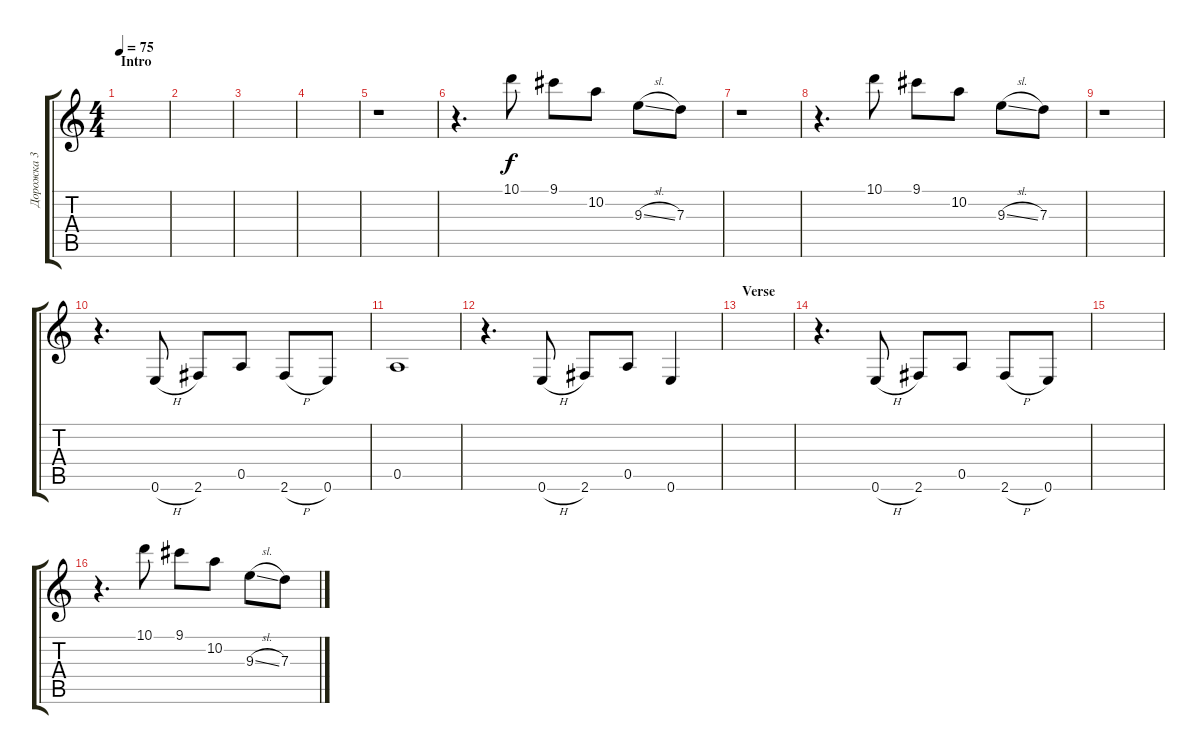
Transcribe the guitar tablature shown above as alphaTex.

\track ("Дорожка 3" "Дорожка 3") {instrument electricguitarjazz}
\staff {score tabs}
\tuning (E4 B3 G3 D3 A2 E2) {hide}
\ts (4 4)
\section ("" "Intro")
\tempo 75
\clef g2
\ks c
|
|
|
|
r.1 |
r.4{d} 10.1.8 9.1.8 10.2.8 9.3{sl}.8 7.3.8 |
r.1 |
r.4{d} 10.1.8 9.1.8 10.2.8 9.3{sl}.8 7.3.8 |
r.1 |
r.4{d} 0.6{h}.8 2.6.8 0.5.8 2.6{h}.8 0.6.8 |
0.5.1 |
r.4{d} 0.6{h}.8 2.6.8 0.5.8 0.6.4 |
\section ("" "Verse")
|
r.4{d} 0.6{h}.8 2.6.8 0.5.8 2.6{h}.8 0.6.8 |
|
r.4{d} 10.1.8 9.1.8 10.2.8 9.3{sl}.8 7.3.8
